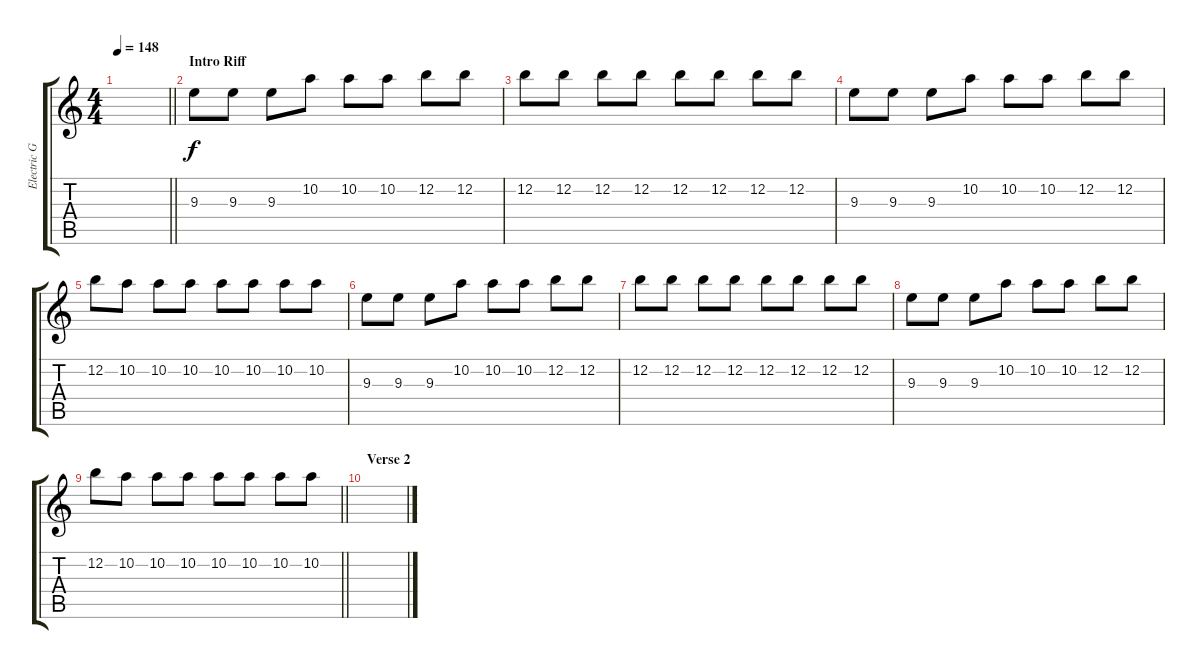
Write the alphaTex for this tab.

\track ("Electric GuitarTom" "Electric G") {instrument electricguitarclean}
\staff {score tabs}
\tuning (E4 B3 G3 D3 A2 E2) {hide}
\ts (4 4)
\tempo 148
\clef g2
\barLineRight lightlight
\ks c
|
\section ("" "Intro Riff")
9.3.8 9.3.8 9.3.8 10.2.8 10.2.8 10.2.8 12.2.8 12.2.8 |
12.2.8 12.2.8 12.2.8 12.2.8 12.2.8 12.2.8 12.2.8 12.2.8 |
9.3.8 9.3.8 9.3.8 10.2.8 10.2.8 10.2.8 12.2.8 12.2.8 |
12.2.8 10.2.8 10.2.8 10.2.8 10.2.8 10.2.8 10.2.8 10.2.8 |
9.3.8 9.3.8 9.3.8 10.2.8 10.2.8 10.2.8 12.2.8 12.2.8 |
12.2.8 12.2.8 12.2.8 12.2.8 12.2.8 12.2.8 12.2.8 12.2.8 |
9.3.8 9.3.8 9.3.8 10.2.8 10.2.8 10.2.8 12.2.8 12.2.8 |
\barLineRight lightlight
12.2.8 10.2.8 10.2.8 10.2.8 10.2.8 10.2.8 10.2.8 10.2.8 |
\section ("" "Verse 2")
